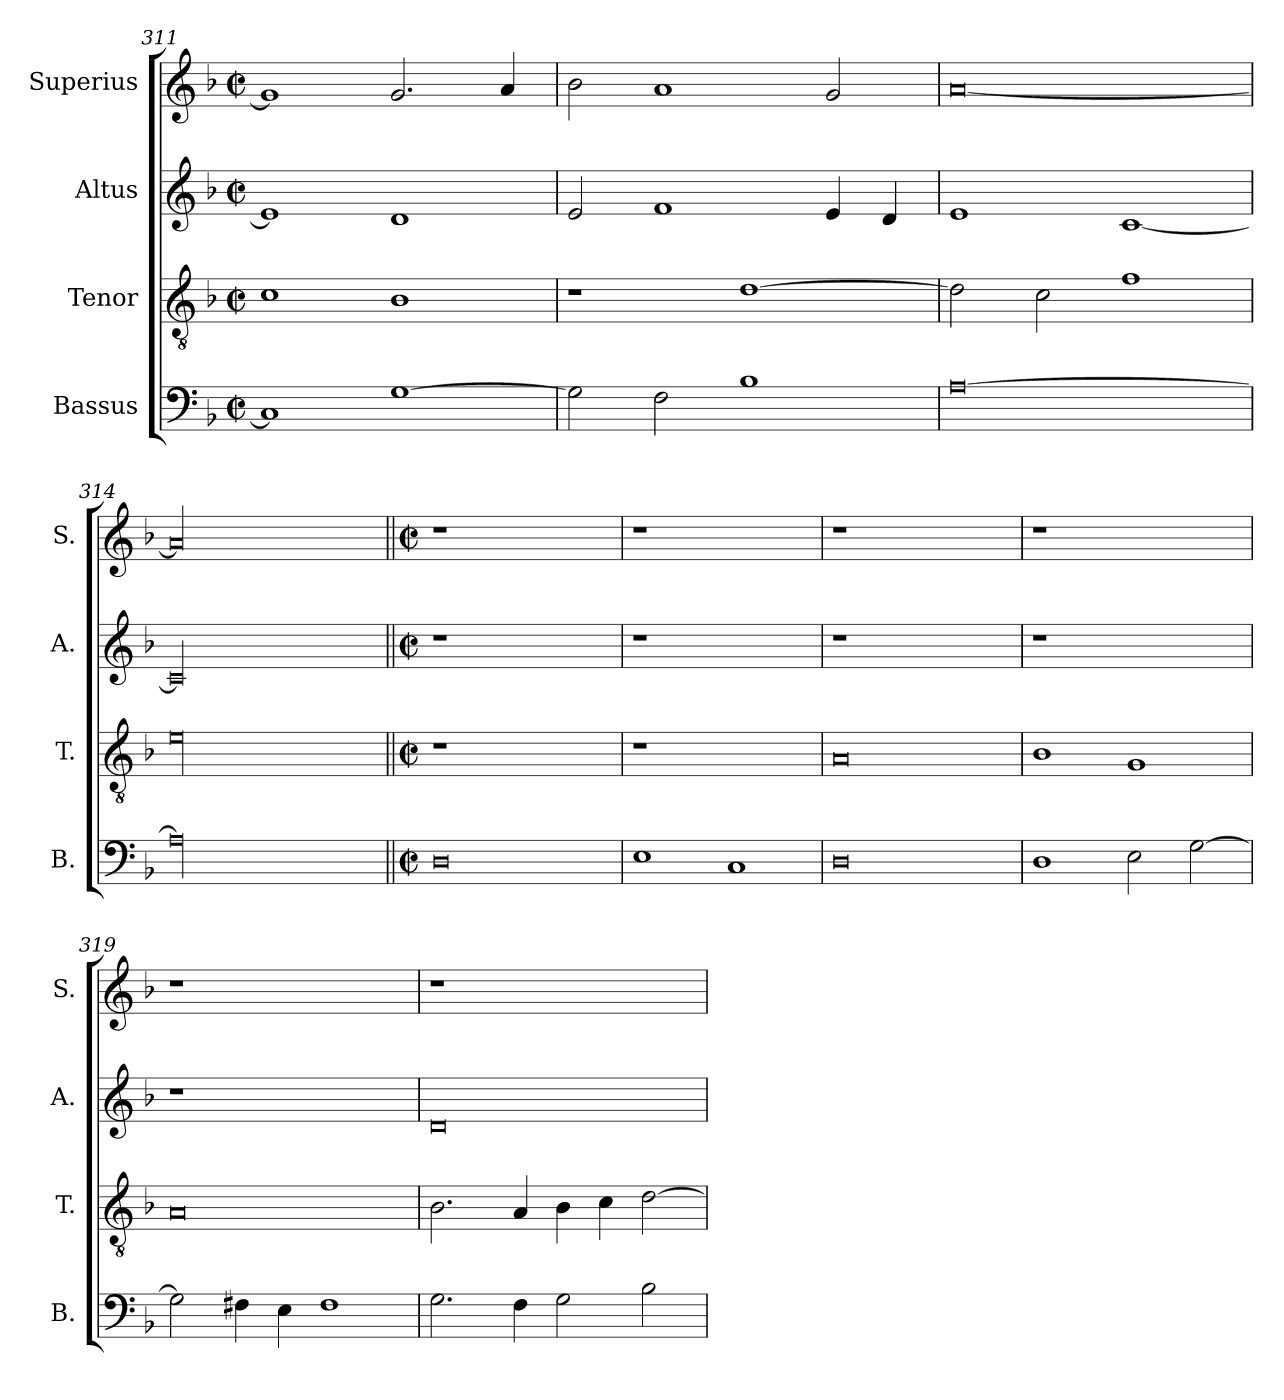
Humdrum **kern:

**kern	**kern	**kern	**kern
*part4	*part3	*part2	*part1
*staff4	*staff3	*staff2	*staff1
*I"Bassus	*I"Tenor	*I"Altus	*I"Superius
*I'B.	*I'T.	*I'A.	*I'S.
!!LO:LB:g=z
*clefF4	*clefGv2	*clefG2	*clefG2
*	*ITrd7c12	*	*
*k[b-]	*k[b-]	*k[b-]	*k[b-]
*F:	*F:	*F:	*F:
*M2/2	*M2/2	*M2/2	*M2/2
*met(c|)	*met(c|)	*met(c|)	*met(c|)
=311	=311	=311	=311
1Ci]	1Ci	1e-i]	1gi]
[>1Gi	1BB-i	1di	2.gi/
.	.	.	4ai/
=312	=312	=312	=312
2Gi\]	1r	2ei/	2b-i\
2Fi\	.	1fi	1ai
1B-i	[>1Di	.	.
.	.	4ei/	2gi/
.	.	4di/	.
=313	=313	=313	=313
[>0Ai	2Di\]	1ei	[<0ai
.	2Ci\	.	.
.	1Fi	[<1ci	.
=314	=314	=314	=314
00Ai]	00Ei	00ci]	00ai]
!!LO:PB:g=z
=315||	=315||	=315||	=315||
*M2/2	*M2/2	*M2/2	*M2/2
*met(c|)	*met(c|)	*met(c|)	*met(c|)
!	!LO:N:vis=1	!LO:N:vis=1	!LO:N:vis=1
0Di	1r	1r	1r
.	1ryy	1ryy	1ryy
=316	=316	=316	=316
!	!LO:N:vis=1	!LO:N:vis=1	!LO:N:vis=1
1Ei	1r	1r	1r
1Ci	1ryy	1ryy	1ryy
=317	=317	=317	=317
!	!	!LO:N:vis=1	!LO:N:vis=1
0Di	0AAi	1r	1r
.	.	1ryy	1ryy
=318	=318	=318	=318
!	!	!LO:N:vis=1	!LO:N:vis=1
1Di	1BB-i	1r	1r
2Ei\	1GGi	1ryy	1ryy
[>2Gi\	.	.	.
=319	=319	=319	=319
!	!	!LO:N:vis=1	!LO:N:vis=1
2Gi\]	0AAi	1r	1r
4F#Xi\	.	.	.
4Ei\	.	.	.
1F#i	.	1ryy	1ryy
=320	=320	=320	=320
!	!	!	!LO:N:vis=1
2.Gi\	2.BB-i\	0di	1r
4Fi\	4AAi/	.	.
2Gi\	4BB-i\	.	1ryy
.	4Ci\	.	.
2B-i\	[>2Di\	.	.
=	=	=	=
*-	*-	*-	*-
